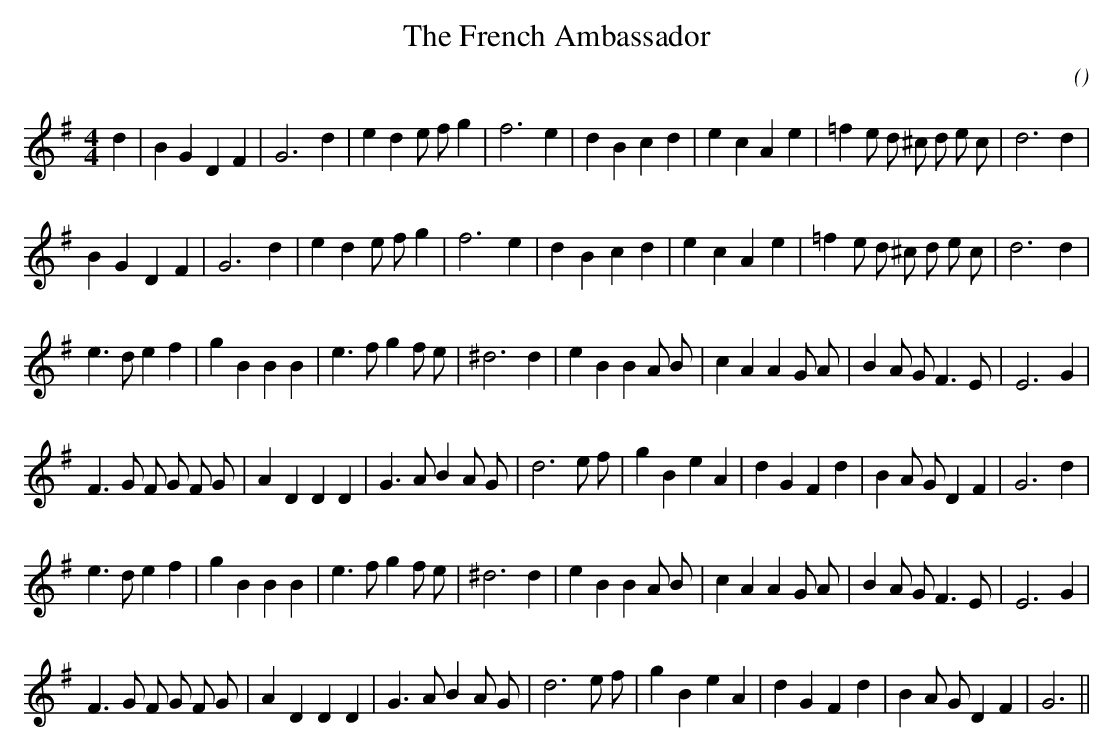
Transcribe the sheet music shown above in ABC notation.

X:1
T: The French Ambassador
C:
O:
M:4/4
K:G
K:G
M:4/4
L:1/16
d4 |B4 G4 D4 F4 |G12 d4 |e4 d4 e2 f2 g4 |f12 e4 |d4 B4 c4 d4 |e4 c4 A4 e4 |=f4 e2 d2 ^c2 d2 e2 c2 |d12 d4 |
B4 G4 D4 F4 |G12 d4 |e4 d4 e2 f2 g4 |f12 e4 |d4 B4 c4 d4 |e4 c4 A4 e4 |=f4 e2 d2 ^c2 d2 e2 c2 |d12 d4 |
e6 d2 e4 f4 |g4 B4 B4 B4 |e6 f2 g4 f2 e2 |^d12 d4 |e4 B4 B4 A2 B2 |c4 A4 A4 G2 A2 |B4 A2 G2 F6 E2 |E12 G4 |
F6 G2 F2 G2 F2 G2 |A4 D4 D4 D4 |G6 A2 B4 A2 G2 |d12 e2 f2 |g4 B4 e4 A4 |d4 G4 F4 d4 |B4 A2 G2 D4 F4 |G12 d4 |
e6 d2 e4 f4 |g4 B4 B4 B4 |e6 f2 g4 f2 e2 |^d12 d4 |e4 B4 B4 A2 B2 |c4 A4 A4 G2 A2 |B4 A2 G2 F6 E2 |E12 G4 |
F6 G2 F2 G2 F2 G2 |A4 D4 D4 D4 |G6 A2 B4 A2 G2 |d12 e2 f2 |g4 B4 e4 A4 |d4 G4 F4 d4 |B4 A2 G2 D4 F4 |G12 ||
